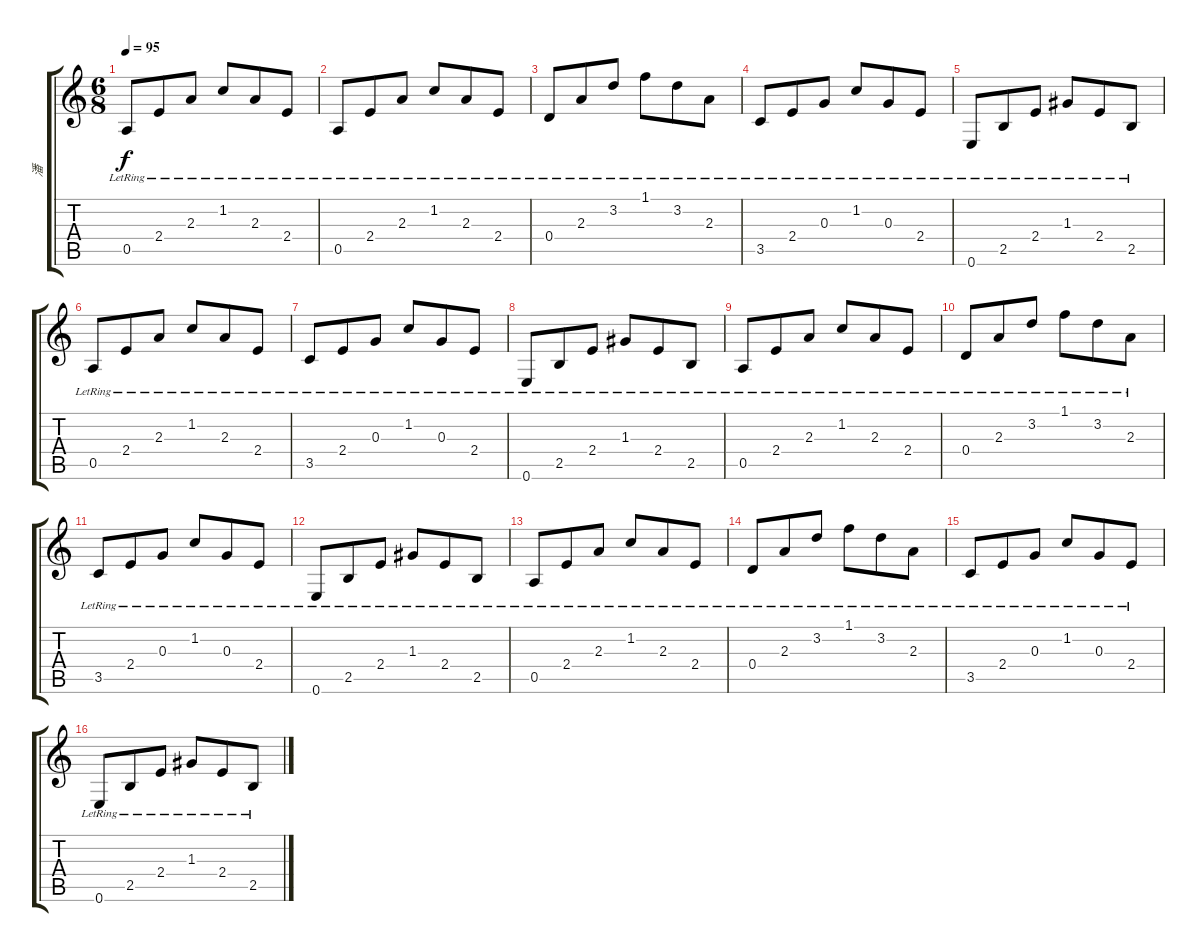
\track ("潘" "潘") {instrument acousticguitarsteel}
\staff {score tabs}
\tuning (E4 B3 G3 D3 A2 E2) {hide}
\ts (6 8)
\tempo 95
\clef g2
\ks c
0.5{lr}.8{dy f} 2.4{lr}.8 2.3{lr}.8 1.2{lr}.8 2.3{lr}.8 2.4{lr}.8 |
0.5{lr}.8 2.4{lr}.8 2.3{lr}.8 1.2{lr}.8 2.3{lr}.8 2.4{lr}.8 |
0.4{lr}.8 2.3{lr}.8 3.2{lr}.8 1.1{lr}.8 3.2{lr}.8 2.3{lr}.8 |
3.5{lr}.8 2.4{lr}.8 0.3{lr}.8 1.2{lr}.8 0.3{lr}.8 2.4{lr}.8 |
0.6{lr}.8 2.5{lr}.8 2.4{lr}.8 1.3{lr}.8 2.4{lr}.8 2.5{lr}.8 |
0.5{lr}.8 2.4{lr}.8 2.3{lr}.8 1.2{lr}.8 2.3{lr}.8 2.4{lr}.8 |
3.5{lr}.8 2.4{lr}.8 0.3{lr}.8 1.2{lr}.8 0.3{lr}.8 2.4{lr}.8 |
0.6{lr}.8 2.5{lr}.8 2.4{lr}.8 1.3{lr}.8 2.4{lr}.8 2.5{lr}.8 |
0.5{lr}.8 2.4{lr}.8 2.3{lr}.8 1.2{lr}.8 2.3{lr}.8 2.4{lr}.8 |
0.4{lr}.8 2.3{lr}.8 3.2{lr}.8 1.1{lr}.8 3.2{lr}.8 2.3{lr}.8 |
3.5{lr}.8 2.4{lr}.8 0.3{lr}.8 1.2{lr}.8 0.3{lr}.8 2.4{lr}.8 |
0.6{lr}.8 2.5{lr}.8 2.4{lr}.8 1.3{lr}.8 2.4{lr}.8 2.5{lr}.8 |
0.5{lr}.8 2.4{lr}.8 2.3{lr}.8 1.2{lr}.8 2.3{lr}.8 2.4{lr}.8 |
0.4{lr}.8 2.3{lr}.8 3.2{lr}.8 1.1{lr}.8{txt ""} 3.2{lr}.8 2.3{lr}.8 |
3.5{lr}.8 2.4{lr}.8 0.3{lr}.8 1.2{lr}.8 0.3{lr}.8 2.4{lr}.8 |
0.6{lr}.8 2.5{lr}.8 2.4{lr}.8 1.3{lr}.8 2.4{lr}.8 2.5{lr}.8
